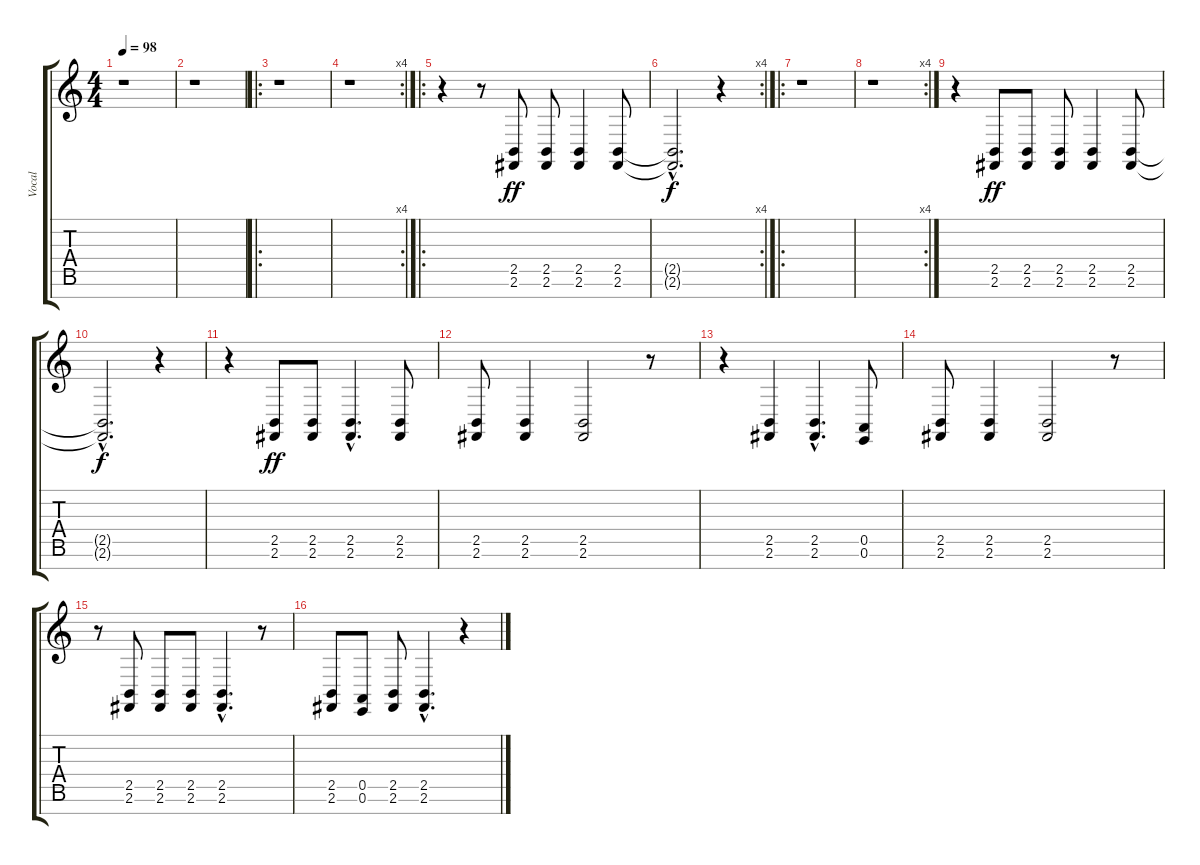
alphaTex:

\track ("Vocal" "Vocal") {instrument accordion}
\staff {score tabs}
\tuning (E4 B3 G3 D3 A2 E2 B1) {hide}
\ts (4 4)
\tempo 98
\clef g2
\ks c
r.1{dy ff instrument accordion} |
r.1 |
\ro
r.1 |
\rc 4
r.1 |
\ro
r.4 r.8 (2.5 2.6).8 (2.5 2.6).8 (2.5 2.6).4 (2.5 2.6).8 |
\rc 4
(2.5{hac t} 2.6{hac t}).2{d dy f} r.4 |
\ro
r.1 |
\rc 4
r.1 |
r.4 (2.5 2.6).8{dy ff} (2.5 2.6).8 (2.5 2.6).8 (2.5 2.6).4 (2.5 2.6).8 |
(2.5{hac t} 2.6{hac t}).2{d dy f} r.4 |
r.4 (2.5 2.6).8{dy ff} (2.5 2.6).8 (2.5{hac} 2.6{hac}).4{d} (2.5 2.6).8 |
(2.5 2.6).8 (2.5 2.6).4 (2.5 2.6).2 r.8 |
r.4 (2.5 2.6).4 (2.5{hac} 2.6{hac}).4{d} (0.5 0.6).8 |
(2.5 2.6).8 (2.5 2.6).4 (2.5 2.6).2 r.8 |
r.8 (2.5 2.6).8 (2.5 2.6).8 (2.5 2.6).8 (2.5{hac} 2.6{hac}).4{d} r.8 |
(2.5 2.6).8 (0.5 0.6).8 (2.5 2.6).8 (2.5{hac} 2.6{hac}).4{d} r.4
